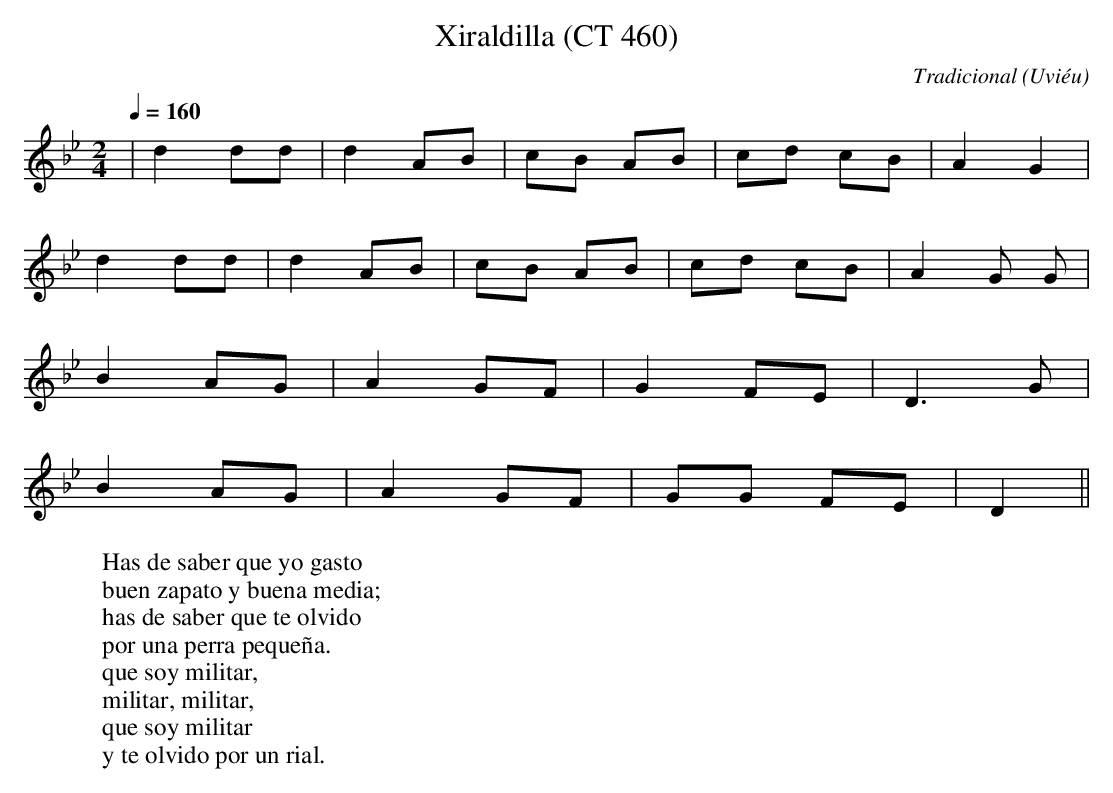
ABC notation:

X:1
T:Xiraldilla (CT 460)
C:Tradicional
O:Uviéu
M:2/4
L:1/8
Q:1/4=160
W:Has de saber que yo gasto
W:buen zapato y buena media;
W:has de saber que te olvido
W:por una perra pequeña.
W:que soy militar,
W:militar, militar,
W:que soy militar
W:y te olvido por un rial.
K:Gm
|d2 dd|d2 AB|cB AB|cd cB|A2 G2|
d2 dd|d2 AB|cB AB|cd cB|A2 G G|
B2 AG|A2 GF|G2 FE|D3 G|
B2 AG|A2 GF|GG FE|D2 ||
